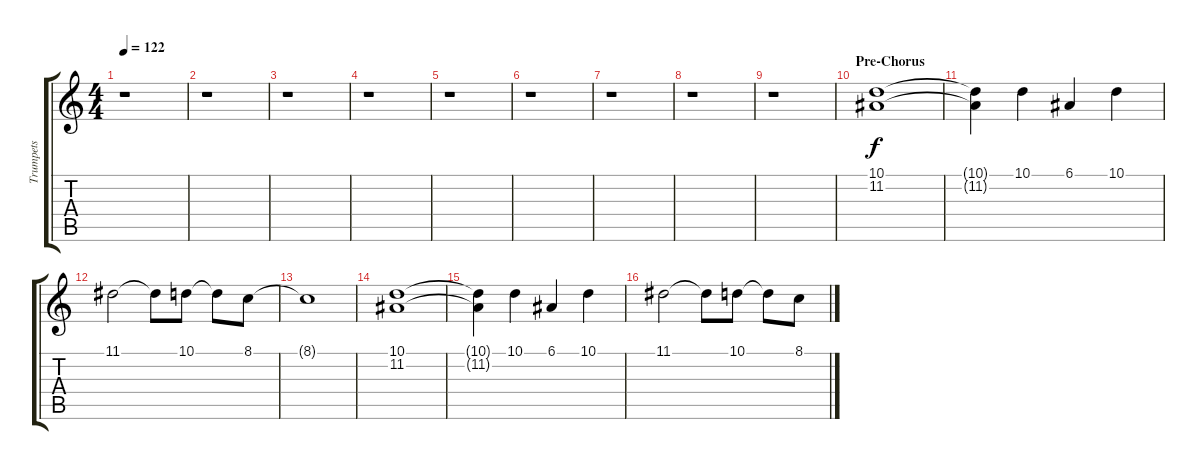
\track ("Trumpets" "Trumpets") {instrument trumpet}
\staff {score tabs}
\tuning (E4 B3 G3 D3 A2 E2) {hide}
\ts (4 4)
\tempo 122
\clef g2
\ks c
r.1{dy f} |
r.1 |
r.1 |
r.1 |
r.1 |
r.1 |
r.1 |
r.1 |
r.1 |
\section ("" "Pre-Chorus")
(10.1 11.2).1 |
(10.1{t} 11.2{t}).4 10.1.4 6.1.4 10.1.4 |
11.1.2 11.1{t}.8 10.1.8 10.1{t}.8 8.1.8 |
8.1{t}.1 |
(10.1 11.2).1 |
(10.1{t} 11.2{t}).4 10.1.4 6.1.4 10.1.4 |
11.1.2 11.1{t}.8 10.1.8 10.1{t}.8 8.1.8
